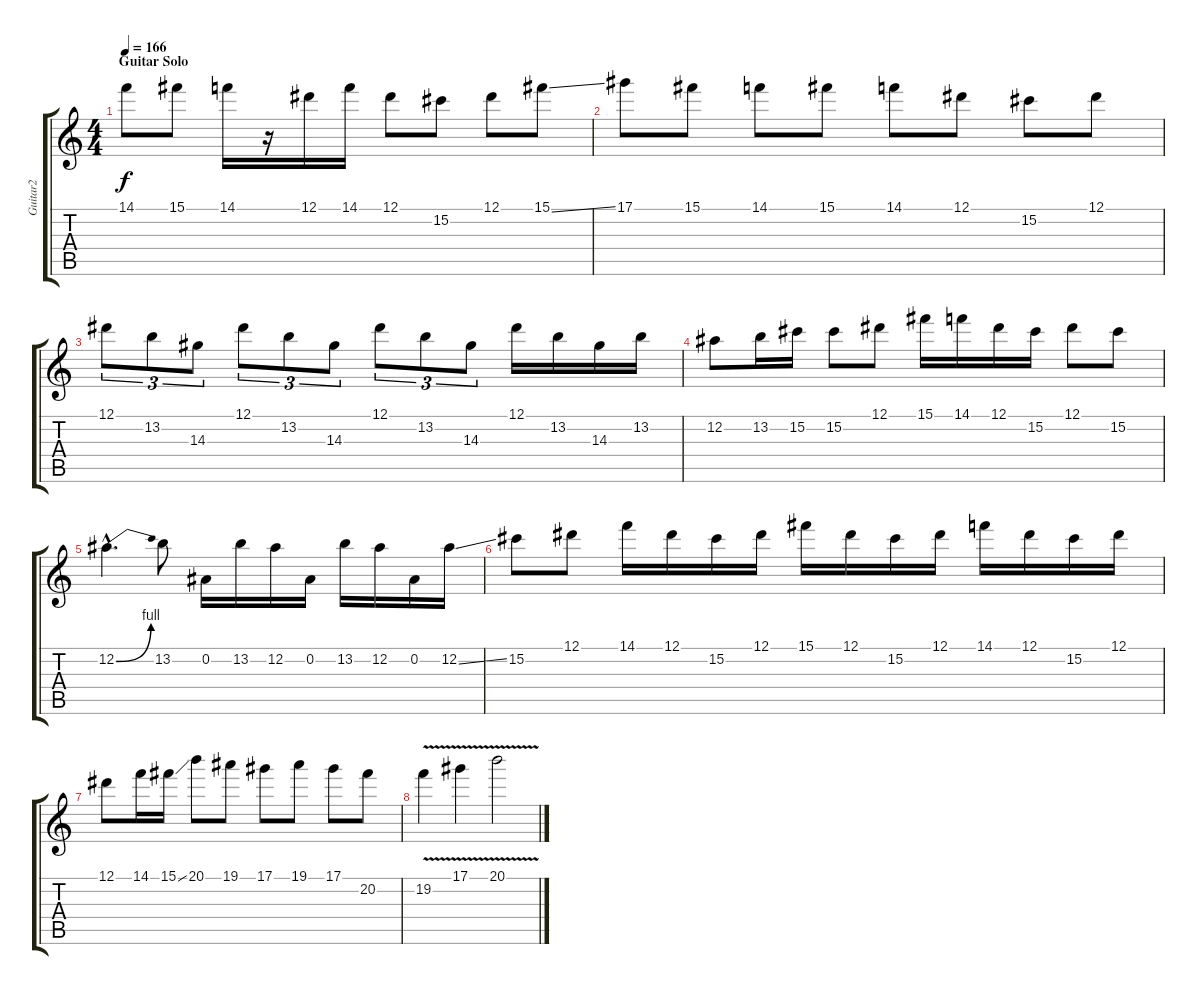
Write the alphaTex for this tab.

\track ("Guitar2" "Guitar2") {instrument distortionguitar}
\staff {score tabs}
\tuning (Eb4 Bb3 Gb3 Db3 Ab2 Eb2) {hide}
\ts (4 4)
\section ("" "Guitar Solo")
\tempo 166
\clef g2
\ks c
14.1.8{dy f} 15.1.8 14.1.16 r.16 12.1.16 14.1.16 12.1.8 15.2.8 12.1.8 15.1{ss}.8 |
17.1.8 15.1.8 14.1.8 15.1.8 14.1.8 12.1.8 15.2.8 12.1.8 |
12.1.8{tu (3 2)} 13.2.8{tu (3 2)} 14.3.8{tu (3 2)} 12.1.8{tu (3 2)} 13.2.8{tu (3 2)} 14.3.8{tu (3 2)} 12.1.8{tu (3 2)} 13.2.8{tu (3 2)} 14.3.8{tu (3 2)} 12.1.16 13.2.16 14.3.16 13.2.16 |
12.2.8 13.2.16 15.2.16 15.2.8 12.1.8 15.1.16 14.1.16 12.1.16 15.2.16 12.1.8 15.2.8 |
12.2{be (bend 0 0 60 4) hac}.4{d} 13.2.8 0.2.16 13.2.16 12.2.16 0.2.16 13.2.16 12.2.16 0.2.16 12.2{ss}.16 |
15.2.8 12.1.8 14.1.16 12.1.16 15.2.16 12.1.16 15.1.16 12.1.16 15.2.16 12.1.16 14.1.16 12.1.16 15.2.16 12.1.16 |
12.1.8 14.1.16 15.1{ss}.16 20.1.8 19.1.8 17.1.8 19.1.8 17.1.8 20.2.8 |
19.2{v}.4 17.1{v}.4 20.1{v}.2
